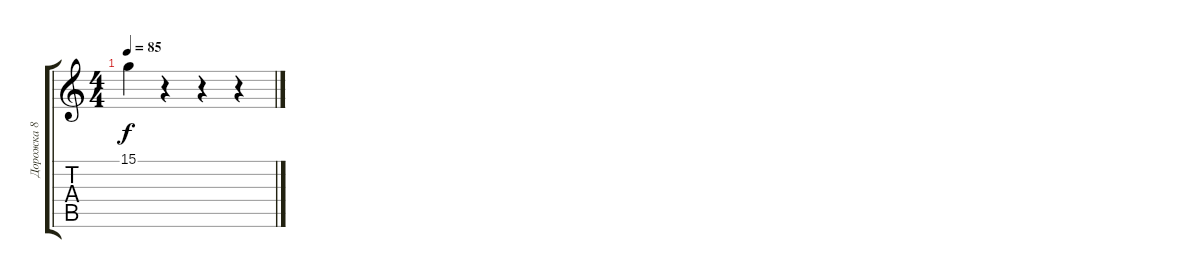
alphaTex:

\track ("Дорожка 8" "Дорожка 8") {instrument fiddle}
\staff {score tabs}
\tuning (E4 B3 G3 D3 A2 E2) {hide}
\ts (4 4)
\tempo 85
\clef g2
\ks c
15.1{t}.4{dy f} r.4 r.4 r.4
